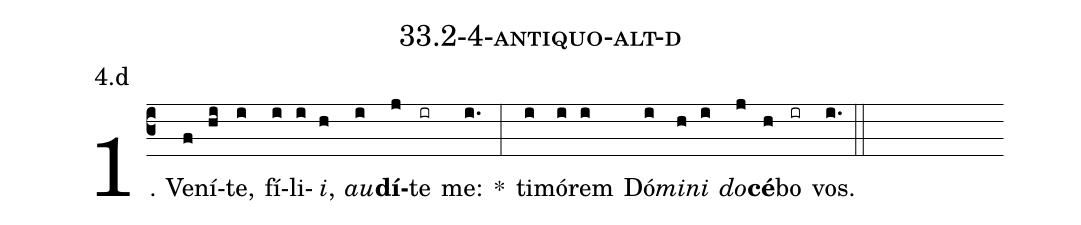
name: 33.2-4-antiquo-alt-d;
annotation: 4.d;
%%
(c3)1. Ve(f)ní(hi)te,(i) fí(i)li(i)<i>i</i>,(h) <i>au</i>(i)<b>dí</b>(j)te(ir) me:(i.) *(:) ti(i)mó(i)rem(i) Dó(i)<i>mi</i>(h)<i>ni</i>(i) <i>do</i>(j)<b>cé</b>(h)bo(ir) vos.(i.) (::)
